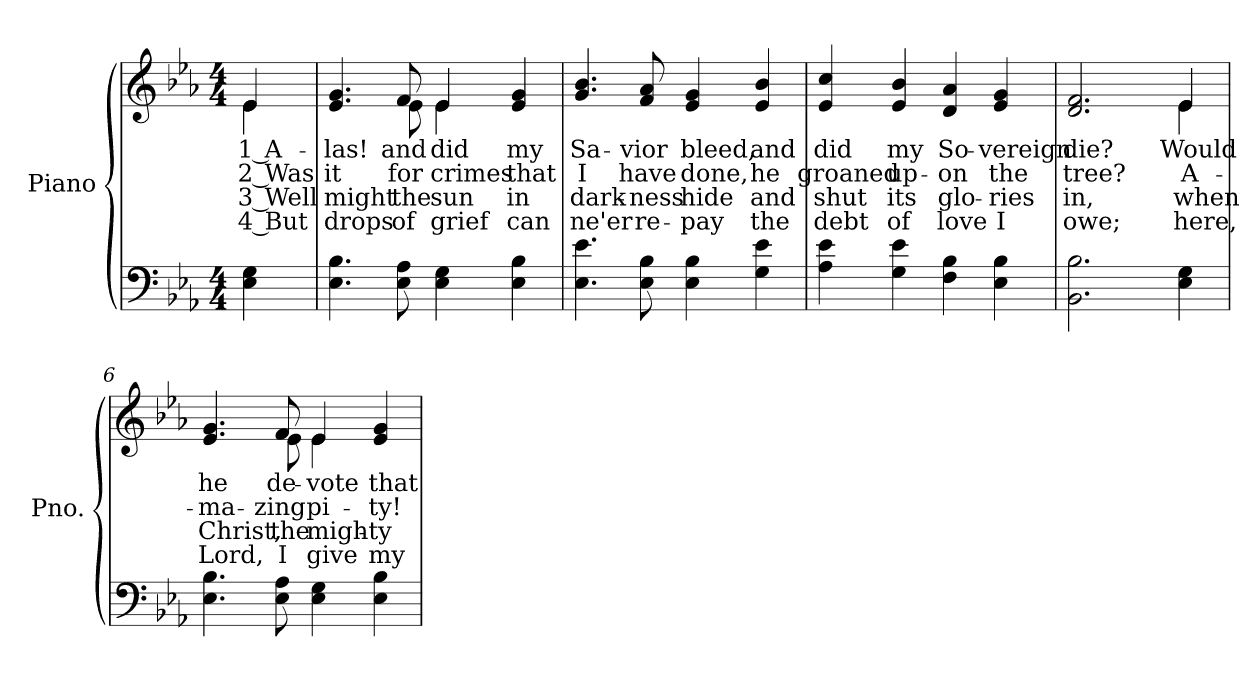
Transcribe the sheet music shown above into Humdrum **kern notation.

**kern	**kern	**text	**text	**text	**text
*part2	*part1	*part1	*part1	*part1	*part1
*staff2	*staff1	*staff1	*staff1	*staff1	*staff1
*I"Piano	*I"Piano	*	*	*	*
*I'Pno.	*I'Pno.	*	*	*	*
!!LO:PB:g=z
*clefF4	*clefG2	*	*	*	*
*k[b-e-a-]	*k[b-e-a-]	*	*	*	*
*E-:	*E-:	*	*	*	*
*M4/4	*M4/4	*	*	*	*
=	=	=	=	=	=
!	!	!LO:LY:b:color=#000000	!LO:LY:b:color=#000000	!LO:LY:b:color=#000000	!LO:LY:b:color=#000000
*	*^	*	*	*	*
4E-i\ 4Gi	4e-i/	4e-i\	1 A-	2 Was	3 Well	4 But
=1	=1	=1	=1	=1	=1	=1
!	!	!	!LO:LY:b:color=#000000	!LO:LY:b:color=#000000	!LO:LY:b:color=#000000	!LO:LY:b:color=#000000
4.E-i\ 4.B-i	4.e-i/ 4.gi	4.ryy	-las!	it	might	drops
!	!	!	!LO:LY:b:color=#000000	!LO:LY:b:color=#000000	!LO:LY:b:color=#000000	!LO:LY:b:color=#000000
8E-i\ 8A-i	8fi/	8e-i\	and	for	the	of
!	!	!	!LO:LY:b:color=#000000	!LO:LY:b:color=#000000	!LO:LY:b:color=#000000	!LO:LY:b:color=#000000
4E-i\ 4Gi	4e-i/	4e-i\	did	crimes	sun	grief
!	!	!	!LO:LY:b:color=#000000	!LO:LY:b:color=#000000	!LO:LY:b:color=#000000	!LO:LY:b:color=#000000
4E-i\ 4B-i	4e-i/ 4gi	4ryy	my	that	in	can
*	*v	*v	*	*	*	*
=2	=2	=2	=2	=2	=2
*	*^	*	*	*	*
!	!	!	!LO:LY:b:color=#000000	!LO:LY:b:color=#000000	!LO:LY:b:color=#000000	!LO:LY:b:color=#000000
*	*v	*v	*	*	*	*
4.E-i\ 4.e-i	4.gi/ 4.b-i	Sa-	I	dark-	-ne'er
!	!	!LO:LY:b:color=#000000	!LO:LY:b:color=#000000	!LO:LY:b:color=#000000	!LO:LY:b:color=#000000
8E-i\ 8B-i	8fi/ 8a-i	-vior	have	ness	re-
!	!	!LO:LY:b:color=#000000	!LO:LY:b:color=#000000	!LO:LY:b:color=#000000	!LO:LY:b:color=#000000
4E-i\ 4B-i	4e-i/ 4gi	bleed,	done,	-hide	pay
!	!	!LO:LY:b:color=#000000	!LO:LY:b:color=#000000	!LO:LY:b:color=#000000	!LO:LY:b:color=#000000
4Gi\ 4e-i	4e-i/ 4b-i	and	he	and	the
=3	=3	=3	=3	=3	=3
!	!	!LO:LY:b:color=#000000	!LO:LY:b:color=#000000	!LO:LY:b:color=#000000	!LO:LY:b:color=#000000
4A-i\ 4e-i	4e-i/ 4cci	did	groaned	shut	debt
!	!	!LO:LY:b:color=#000000	!LO:LY:b:color=#000000	!LO:LY:b:color=#000000	!LO:LY:b:color=#000000
4Gi\ 4e-i	4e-i/ 4b-i	my	up-	its	of
!	!	!LO:LY:b:color=#000000	!LO:LY:b:color=#000000	!LO:LY:b:color=#000000	!LO:LY:b:color=#000000
4Fi\ 4B-i	4di/ 4a-i	So-	-on	glo-	-love
!	!	!LO:LY:b:color=#000000	!LO:LY:b:color=#000000	!LO:LY:b:color=#000000	!LO:LY:b:color=#000000
4E-i\ 4B-i	4e-i/ 4gi	-vereign	the	ries	I
=4	=4	=4	=4	=4	=4
!	!	!LO:LY:b:color=#000000	!LO:LY:b:color=#000000	!LO:LY:b:color=#000000	!LO:LY:b:color=#000000
2.BB-i\ 2.B-i	2.di/ 2.fi	die?	tree?	in,	owe;
!!LO:LB:g=z
=5-	=5-	=5-	=5-	=5-	=5-
!	!	!LO:LY:b:color=#000000	!LO:LY:b:color=#000000	!LO:LY:b:color=#000000	!LO:LY:b:color=#000000
*	*^	*	*	*	*
4E-i\ 4Gi	4e-i/	4e-i\	Would	A-	when	here,
=6	=6	=6	=6	=6	=6	=6
!	!	!	!LO:LY:b:color=#000000	!LO:LY:b:color=#000000	!LO:LY:b:color=#000000	!LO:LY:b:color=#000000
4.E-i\ 4.B-i	4.e-i/ 4.gi	4.ryy	he	-ma-	Christ,	Lord,
!	!	!	!LO:LY:b:color=#000000	!LO:LY:b:color=#000000	!LO:LY:b:color=#000000	!LO:LY:b:color=#000000
8E-i\ 8A-i	8fi/	8e-i\	de-	-zing	the	I
!	!	!	!LO:LY:b:color=#000000	!LO:LY:b:color=#000000	!LO:LY:b:color=#000000	!LO:LY:b:color=#000000
4E-i\ 4Gi	4e-i/	4e-i\	-vote	pi-	migh-	-give
!	!	!	!LO:LY:b:color=#000000	!LO:LY:b:color=#000000	!LO:LY:b:color=#000000	!LO:LY:b:color=#000000
4E-i\ 4B-i	4e-i/ 4gi	4ryy	that	-ty!	ty	my-
*	*v	*v	*	*	*	*
=	=	=	=	=	=
*-	*-	*-	*-	*-	*-
